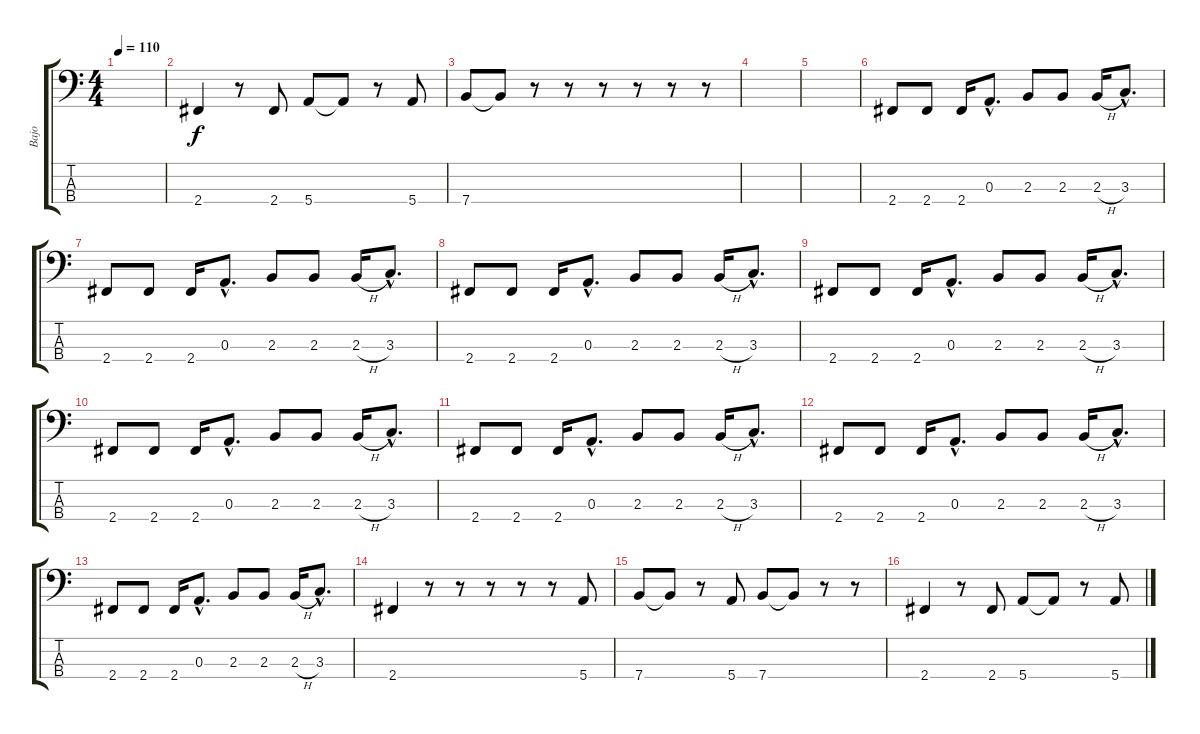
\track ("Bajo" "Bajo") {instrument electricbasspick}
\staff {score tabs}
\tuning (G2 D2 A1 E1) {hide}
\ts (4 4)
\tempo 110
\clef f4
\ks c
|
2.4.4 r.8 2.4.8 5.4.8 5.4{t}.8 r.8 5.4.8 |
7.4.8 7.4{t}.8 r.8 r.8 r.8 r.8 r.8 r.8 |
|
|
2.4.8 2.4.8 2.4.16 0.3{hac}.8{d} 2.3.8 2.3.8 2.3{h}.16 3.3{hac}.8{d} |
2.4.8 2.4.8 2.4.16 0.3{hac}.8{d} 2.3.8 2.3.8 2.3{h}.16 3.3{hac}.8{d} |
2.4.8 2.4.8 2.4.16 0.3{hac}.8{d} 2.3.8 2.3.8 2.3{h}.16 3.3{hac}.8{d} |
2.4.8 2.4.8 2.4.16 0.3{hac}.8{d} 2.3.8 2.3.8 2.3{h}.16 3.3{hac}.8{d} |
2.4.8 2.4.8 2.4.16 0.3{hac}.8{d} 2.3.8 2.3.8 2.3{h}.16 3.3{hac}.8{d} |
2.4.8 2.4.8 2.4.16 0.3{hac}.8{d} 2.3.8 2.3.8 2.3{h}.16 3.3{hac}.8{d} |
2.4.8 2.4.8 2.4.16 0.3{hac}.8{d} 2.3.8 2.3.8 2.3{h}.16 3.3{hac}.8{d} |
2.4.8 2.4.8 2.4.16 0.3{hac}.8{d} 2.3.8 2.3.8 2.3{h}.16 3.3{hac}.8{d} |
2.4.4 r.8 r.8 r.8 r.8 r.8 5.4.8 |
7.4.8 7.4{t}.8 r.8 5.4.8 7.4.8 7.4{t}.8 r.8 r.8 |
2.4.4 r.8 2.4.8 5.4.8 5.4{t}.8 r.8 5.4.8
